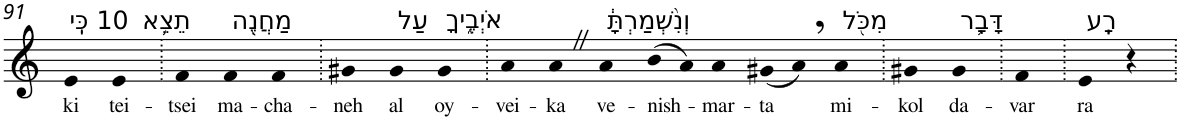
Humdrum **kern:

**kern	**text
*part1	*part1
*staff1	*staff1
*I"Piano	*
*I'Pno	*
!!LO:PB:g=z
*clefG2	*
*k[]	*
=91	=91
!LO:TX:a:t=10 כִּֽי	!
!	!LO:LY:b
4e	ki
!LO:TX:a:t=תֵצֵ֥א	!
!	!LO:LY:b
4e	tei-
=92.	=92.
!	!LO:LY:b
4f	-tsei
!LO:TX:a:t=מַחֲנֶ֖ה	!
!	!LO:LY:b
4f	ma-
!	!LO:LY:b
4f	-cha-
=93.	=93.
!	!LO:LY:b
4g#X	-neh
!LO:TX:a:t=עַל	!
!	!LO:LY:b
4g#	al
!LO:TX:a:t=אֹיְבֶ֑יךָ	!
!	!LO:LY:b
4g#	oy-
=94.	=94.
!	!LO:LY:b
4a	-vei-
!	!LO:LY:b
4aZ	-ka
!LO:TX:a:t=וְנִ֨שְׁמַרְתָּ֔	!
!	!LO:LY:b
4a	ve-
!	!LO:LY:b
(8b	-nish-
8a)	.
!	!LO:LY:b
4a	-mar-
!	!LO:LY:b
(8g#X	-ta
8a,)	.
!LO:TX:a:t=מִכֹּ֖ל	!
!	!LO:LY:b
4a	mi-
=95.	=95.
!	!LO:LY:b
4g#X	-kol
!LO:TX:a:t=דָּבָ֥ר	!
!	!LO:LY:b
4g#	da-
=96.	=96.
!	!LO:LY:b
4f	-var
=97.	=97.
!LO:TX:a:t=רָֽע	!
!	!LO:LY:b
4e	ra
4r	.
=.	=.
*-	*-
